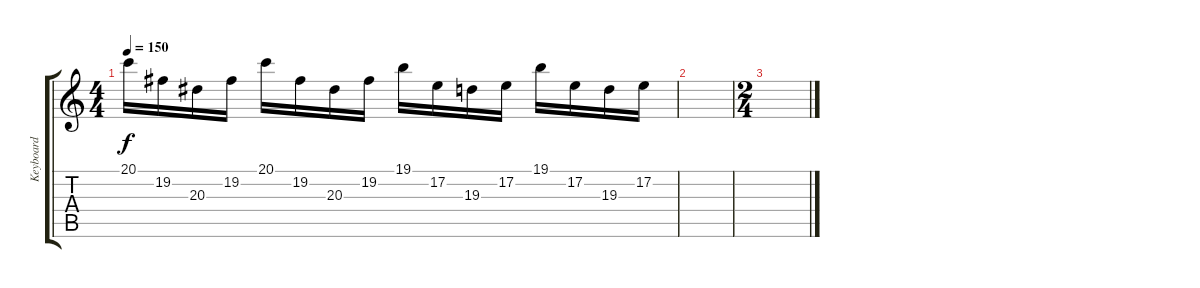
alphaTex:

\track ("Keyboard" "Keyboard") {instrument orchestralharp}
\staff {score tabs}
\tuning (E4 B3 G3 D3 A2 E2) {hide}
\ts (4 4)
\tempo 150
\clef g2
\ks c
20.1.16{dy f} 19.2.16 20.3.16 19.2.16 20.1.16 19.2.16 20.3.16 19.2.16 19.1.16 17.2.16 19.3.16 17.2.16 19.1.16 17.2.16 19.3.16 17.2.16 |
|
\ts (2 4)
